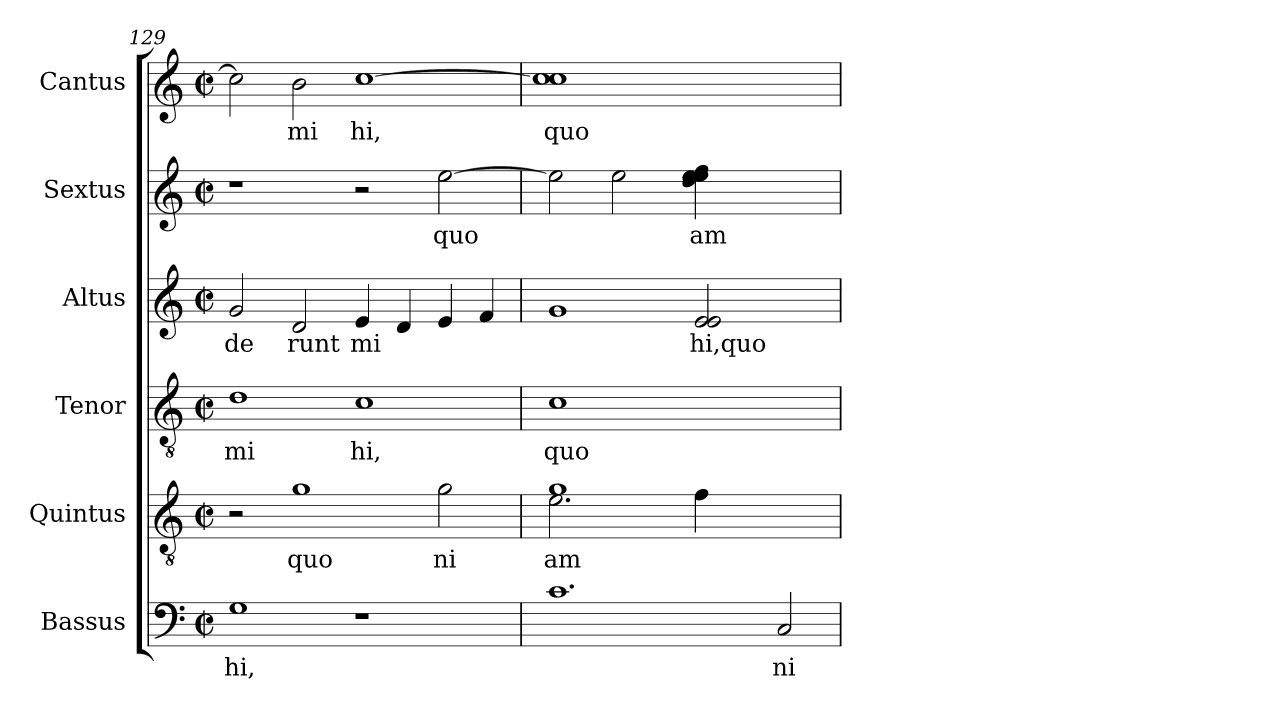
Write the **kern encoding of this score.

**kern	**text	**kern	**text	**kern	**text	**kern	**text	**kern	**text	**kern	**text
*part6	*part6	*part5	*part5	*part4	*part4	*part3	*part3	*part2	*part2	*part1	*part1
*staff6	*staff6	*staff5	*staff5	*staff4	*staff4	*staff3	*staff3	*staff2	*staff2	*staff1	*staff1
*I"Bassus	*	*I"Quintus	*	*I"Tenor	*	*I"Altus	*	*I"Sextus	*	*I"Cantus	*
*clefF4	*	*clefGv2	*	*clefGv2	*	*clefG2	*	*clefG2	*	*clefG2	*
*k[]	*	*k[]	*	*k[]	*	*k[]	*	*k[]	*	*k[]	*
*C:	*	*C:	*	*C:	*	*C:	*	*C:	*	*C:	*
*M2/2	*	*M2/2	*	*M2/2	*	*M2/2	*	*M2/2	*	*M2/2	*
*met(c|)	*	*met(c|)	*	*met(c|)	*	*met(c|)	*	*met(c|)	*	*met(c|)	*
=129	=129	=129	=129	=129	=129	=129	=129	=129	=129	=129	=129
!	!LO:LY:b:cj	!	!	!	!LO:LY:b:cj	!	!LO:LY:b:cj	!	!	!	!LO:LY:b:cj
1G	hi,	2r	.	1d	mi	2g/	de	1r	.	2cc\]	.
!	!	!	!LO:LY:b:cj	!	!	!	!LO:LY:b:cj	!	!	!	!LO:LY:b:cj
.	.	1g	quo	.	.	2d/	runt	.	.	2b\	mi
!	!	!	!	!	!LO:LY:b:cj	!	!LO:LY:b:cj	!	!	!	!LO:LY:b:cj
1r	.	.	.	1c	hi,	4e/	mi	2r	.	[>1cc	hi,
!	!	!	!	!	!	!	!LO:LY:b:cj	!	!	!	!
.	.	.	.	.	.	4d/	.	.	.	.	.
!	!	!	!LO:LY:b:cj	!	!	!	!LO:LY:b:cj	!	!LO:LY:b:cj	!	!
.	.	2g\	ni	.	.	4e/	.	[>2ee\	quo-	.	.
!	!	!	!	!	!	!	!LO:LY:b:cj	!	!	!	!
.	.	.	.	.	.	4f/	.	.	.	.	.
=130	=130	=130	=130	=130	=130	=130	=130	=130	=130	=130	=130
*	*	*^	*	*	*	*	*	*	*	*	*
!	!	!	!	!LO:LY:b:cj	!	!LO:LY:b:cj	!	!	!	!LO:LY:b:cj	!	!LO:LY:b:cj
1.c	.	1g	2.e\	am	1c	quo	1g	.	2ee\]	--	1cc] 1cc	quo
.	.	.	.	.	.	.	.	.	2ee\	.	.	.
.	.	.	2.ryy	.	.	.	.	.	.	.	.	.
!	!	!	!	!LO:LY:b:cj	!	!	!	!LO:LY:b:cj	!	!LO:LY:b:cj	!	!
.	.	4f\	.	.	1ryy	.	2e/ 2e/	hi,quo	4ee\ 4ee\ 4dd\ 4ff\	-am	1ryy	.
.	.	2.ryy	.	.	.	.	.	.	2.ryy	.	.	.
!	!LO:LY:b:cj	!	!	!	!	!	!	!	!	!	!	!
2C/	ni	.	2ryy	.	.	.	2ryy	.	.	.	.	.
*	*	*v	*v	*	*	*	*	*	*	*	*	*
=	=	=	=	=	=	=	=	=	=	=	=
*-	*-	*-	*-	*-	*-	*-	*-	*-	*-	*-	*-
